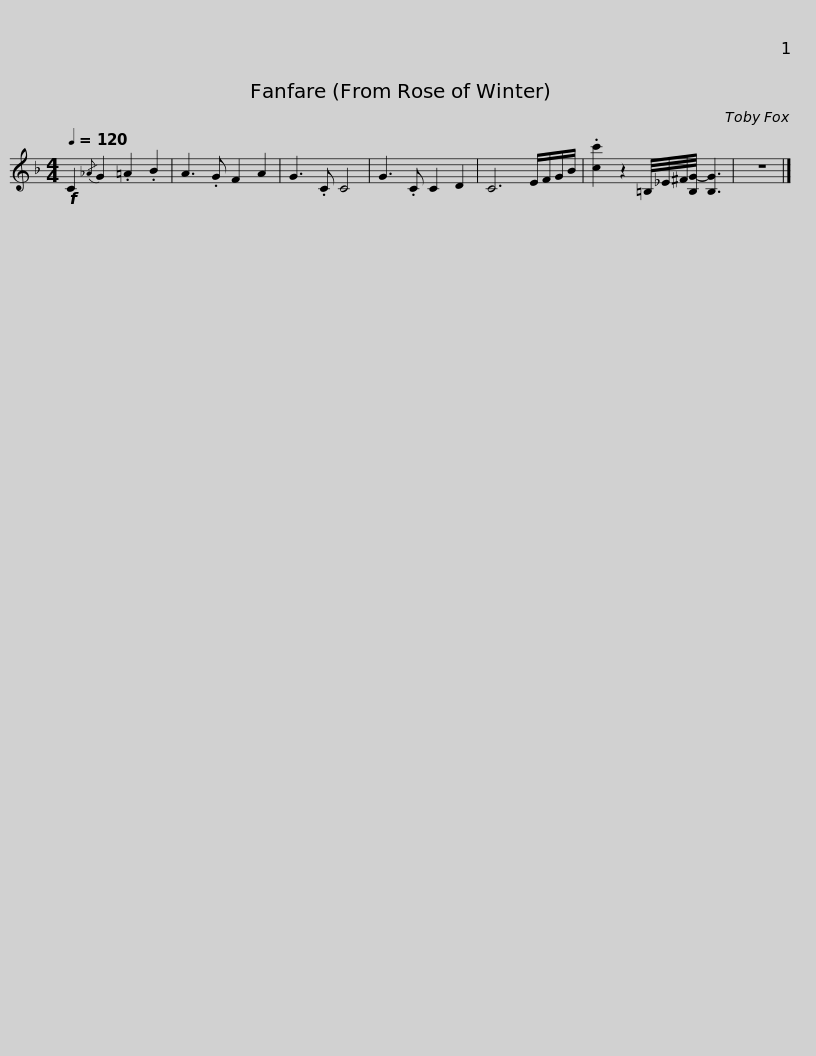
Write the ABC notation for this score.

X:1
L:1/8
Q:1/4=120
M:4/4
I:linebreak $
K:F
V:1 treble
V:1
!f! C2{/_A} G2 .=A2 .B2 | A3 .G F2 A2 | G3 .C C4 | G3 .C C2 D2 | C6 E/F/G/B/ | %5
 .[cc']2 z2 =B,/4_E/4^F/4[B,G-]/4 [B,G]3 | z8 |] %7
